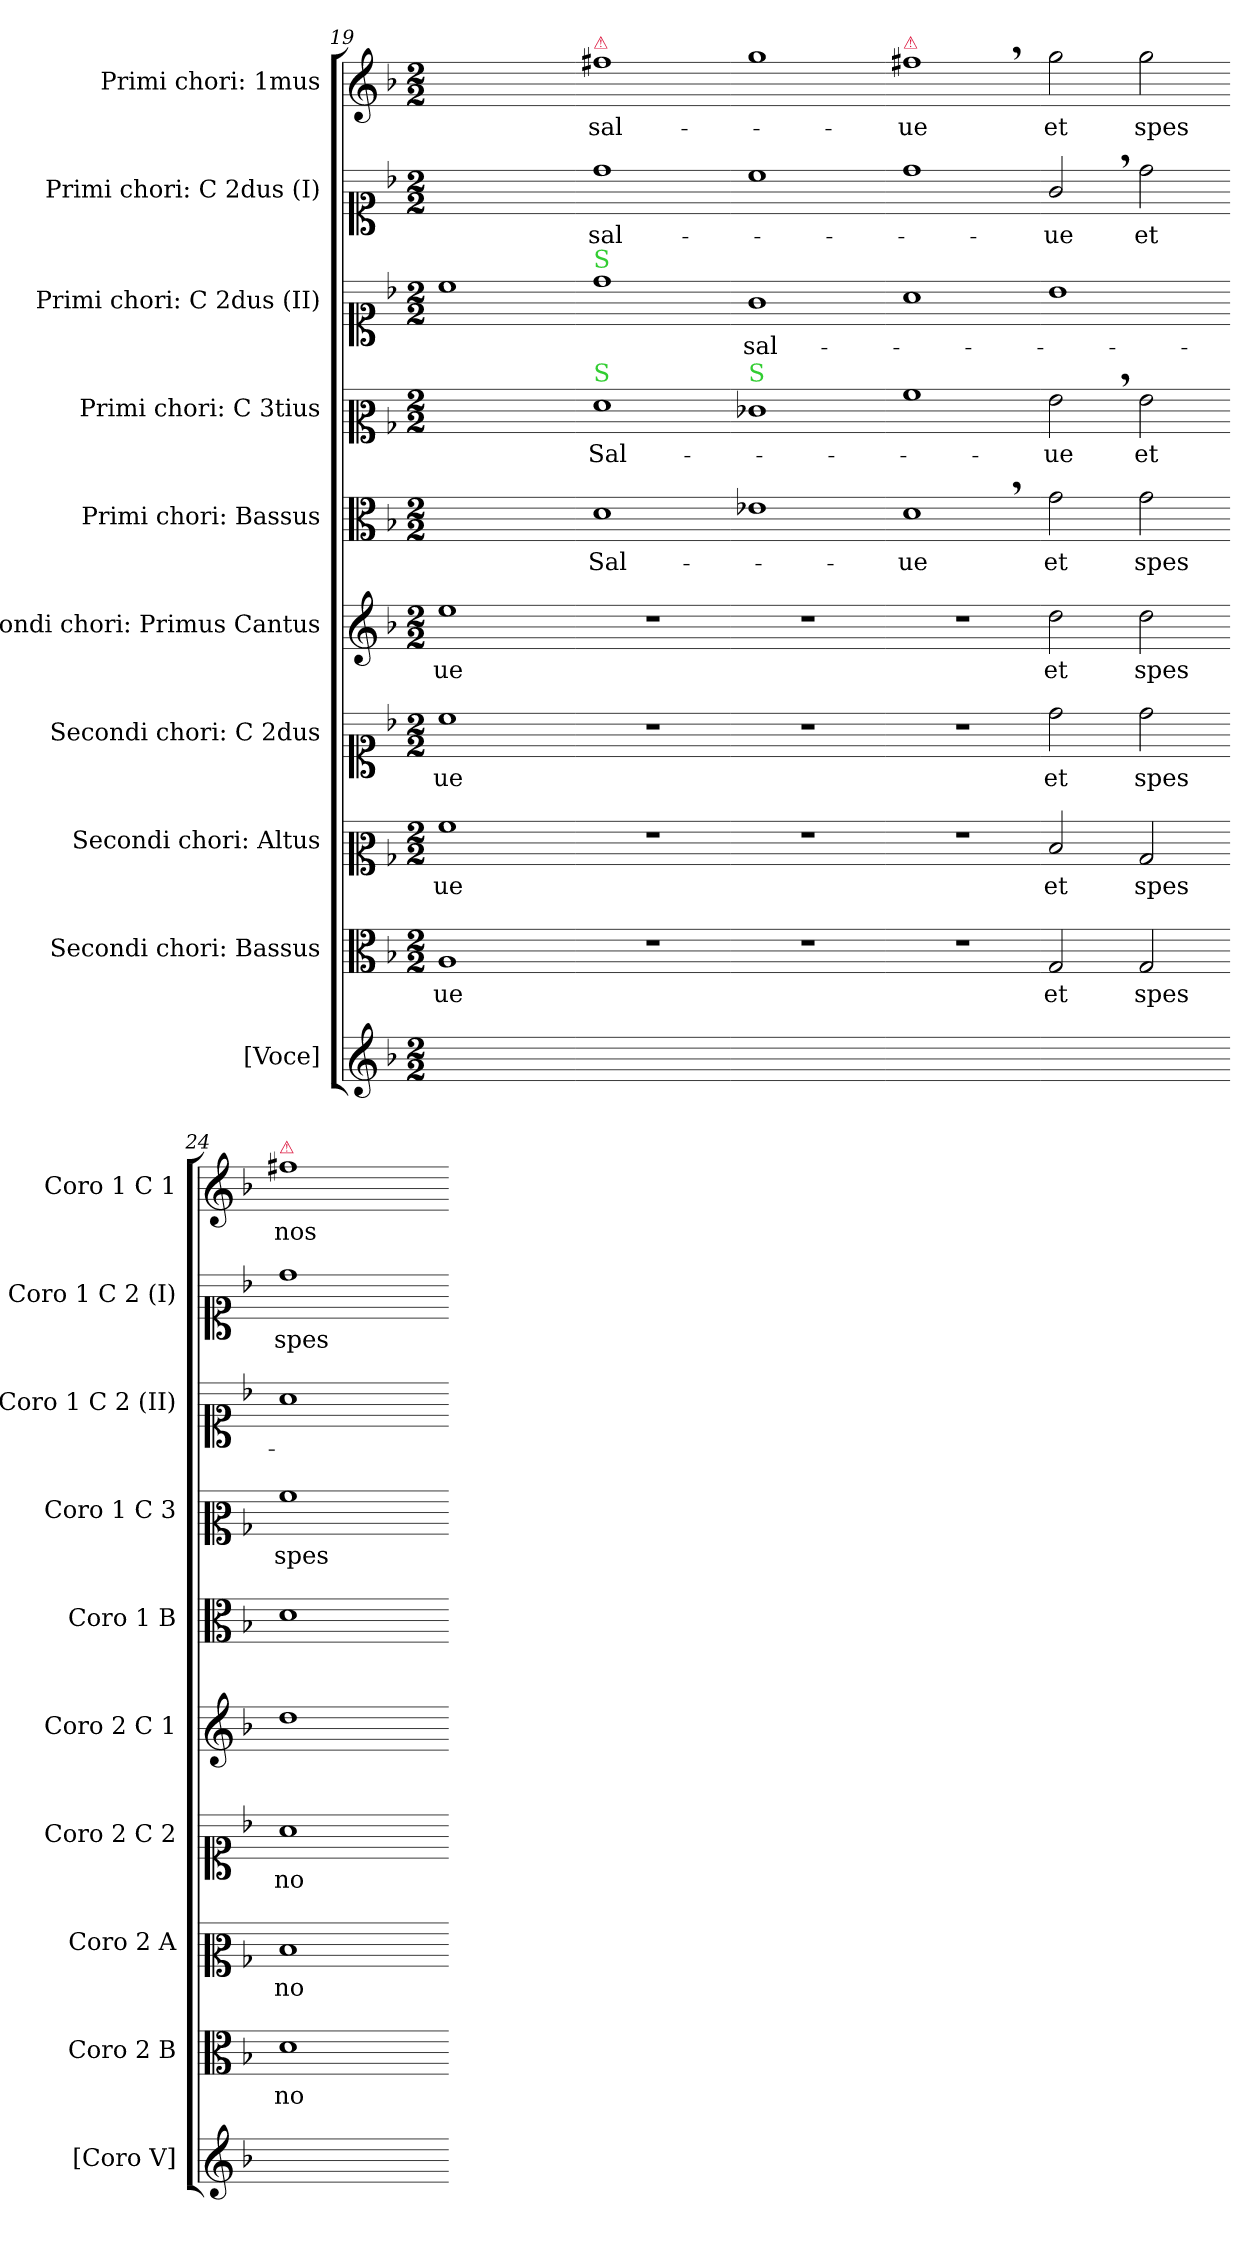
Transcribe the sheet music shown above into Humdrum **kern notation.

**kern	**kern	**text	**kern	**text	**kern	**text	**kern	**text	**kern	**text	**kern	**text	**kern	**text	**kern	**text	**kern	**text
*part10	*part9	*part9	*part8	*part8	*part7	*part7	*part6	*part6	*part5	*part5	*part4	*part4	*part3	*part3	*part2	*part2	*part1	*part1
*staff10	*staff9	*staff9	*staff8	*staff8	*staff7	*staff7	*staff6	*staff6	*staff5	*staff5	*staff4	*staff4	*staff3	*staff3	*staff2	*staff2	*staff1	*staff1
*I"[Voce]	*I"Secondi chori: Bassus	*	*I"Secondi chori: Altus	*	*I"Secondi chori: C 2dus	*	*I"Secondi chori: Primus Cantus	*	*I"Primi chori: Bassus	*	*I"Primi chori: C 3tius	*	*I"Primi chori: C 2dus (II)	*	*I"Primi chori: C 2dus (I)	*	*I"Primi chori: 1mus	*
*I'[Coro V]	*I'Coro 2 B	*	*I'Coro 2 A	*	*I'Coro 2 C 2	*	*I'Coro 2 C 1	*	*I'Coro 1 B	*	*I'Coro 1 C 3	*	*I'Coro 1 C 2 (II)	*	*I'Coro 1 C 2 (I)	*	*I'Coro 1 C 1	*
*clefG2	*clefC3	*	*clefC2	*	*clefC1	*	*clefG2	*	*clefC3	*	*clefC2	*	*clefC1	*	*clefC1	*	*clefG2	*
*k[b-]	*k[b-]	*	*k[b-]	*	*k[b-]	*	*k[b-]	*	*k[b-]	*	*k[b-]	*	*k[b-]	*	*k[b-]	*	*k[b-]	*
*M2/2	*M2/2	*	*M2/2	*	*M2/2	*	*M2/2	*	*M2/2	*	*M2/2	*	*M2/2	*	*M2/2	*	*M2/2	*
=19	=19	=19	=19	=19	=19	=19	=19	=19	=19	=19	=19	=19	=19	=19	=19	=19	=19	=19
1ryy	1A/	-ue	1a\	-ue	1cc\	-ue	1ee\	-ue	1ryy	.	1ryy	.	1cc\	.	1ryy	.	1ryy	.
=20-	=20-	=20-	=20-	=20-	=20-	=20-	=20-	=20-	=20-	=20-	=20-	=20-	=20-	=20-	=20-	=20-	=20-	=20-
!	!	!	!	!	!	!	!	!	!	!	!	!	!	!	!	!	!LO:TX:a:color=crimson:t=⚠	!
!	!	!	!	!	!	!	!	!	!	!	!	!	!LO:TX:a:color=limegreen:t=S	!	!	!	!	!
!	!	!	!	!	!	!	!	!	!	!	!LO:TX:a:color=limegreen:t=S	!	!	!	!	!	!	!
1ryy	1r	.	1r	.	1r	.	1r	.	1d\	Sal-	1f\	Sal-	1dd\	.	1dd\	sal-	1ff#X\	sal-
=21-	=21-	=21-	=21-	=21-	=21-	=21-	=21-	=21-	=21-	=21-	=21-	=21-	=21-	=21-	=21-	=21-	=21-	=21-
!	!	!	!	!	!	!	!	!	!	!	!LO:TX:a:color=limegreen:t=S	!	!	!	!	!	!	!
1ryy	1r	.	1r	.	1r	.	1r	.	1e-X\	.	1e-X\	.	1g\	sal-	1cc\	.	1gg\	.
=22-	=22-	=22-	=22-	=22-	=22-	=22-	=22-	=22-	=22-	=22-	=22-	=22-	=22-	=22-	=22-	=22-	=22-	=22-
!	!	!	!	!	!	!	!	!	!	!	!	!	!	!	!	!	!LO:TX:a:color=crimson:t=⚠	!
1ryy	1r	.	1r	.	1r	.	1r	.	1d,<\	-ue	1a\	.	1a\	.	1dd\	.	1ff#X,<\	-ue
=23-	=23-	=23-	=23-	=23-	=23-	=23-	=23-	=23-	=23-	=23-	=23-	=23-	=23-	=23-	=23-	=23-	=23-	=23-
1ryy	2G/	et	2d/	et	2dd\	et	2dd\	et	2g\	et	2g,<\	-ue	1b-\	.	2g,</	-ue	2gg\	et
.	2G/	spes	2B-/	spes	2dd\	spes	2dd\	spes	2g\	spes	2g\	et	.	.	2dd\	et	2gg\	spes
=24-	=24-	=24-	=24-	=24-	=24-	=24-	=24-	=24-	=24-	=24-	=24-	=24-	=24-	=24-	=24-	=24-	=24-	=24-
!	!	!	!	!	!	!	!	!	!	!	!	!	!	!	!	!	!LO:TX:a:color=crimson:t=⚠	!
1ryy	1d\	no-	1d/	no-	1a\	no-	1dd\	.	1d\	.	1a\	spes	1a\	.	1dd\	spes	1ff#X\	nos-
=-	=-	=-	=-	=-	=-	=-	=-	=-	=-	=-	=-	=-	=-	=-	=-	=-	=-	=-
*-	*-	*-	*-	*-	*-	*-	*-	*-	*-	*-	*-	*-	*-	*-	*-	*-	*-	*-
